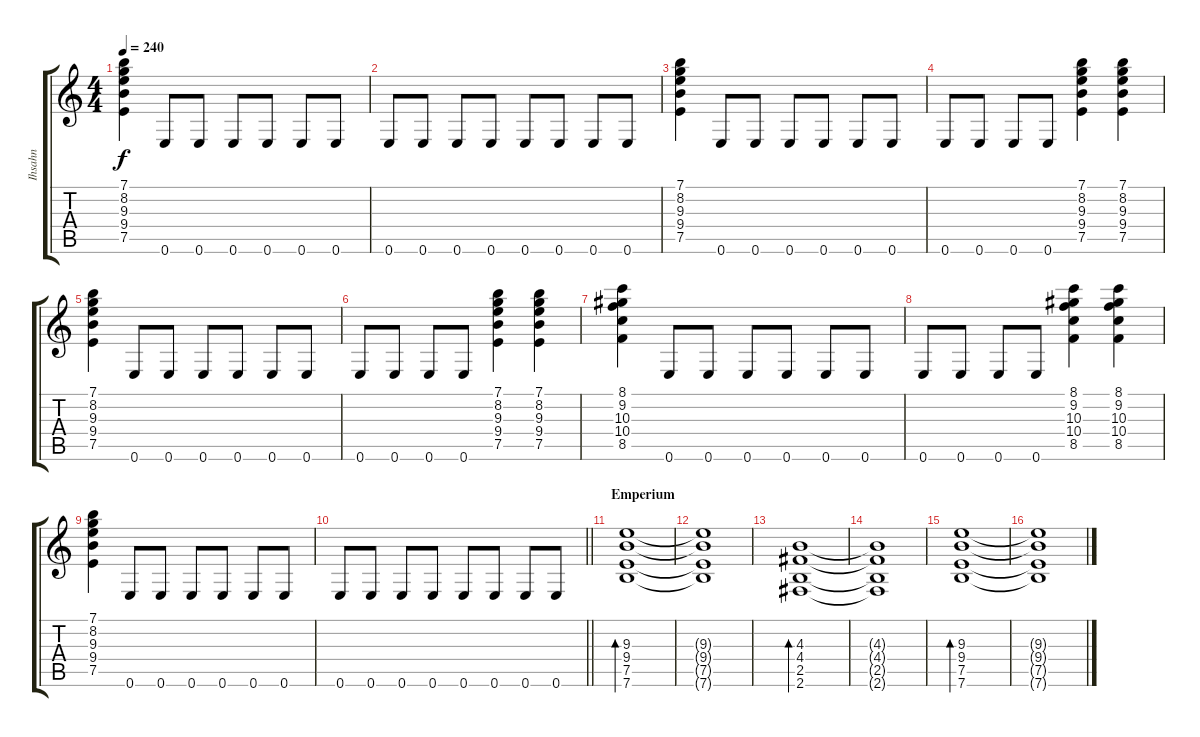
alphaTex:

\track ("Ihsahn" "Ihsahn") {instrument distortionguitar}
\staff {score tabs}
\tuning (E4 B3 G3 D3 A2 E2) {hide}
\ts (4 4)
\tempo 240
\clef g2
\ks c
(7.1 8.2 9.3 9.4 7.5).4{dy f} 0.6.8 0.6.8 0.6.8 0.6.8 0.6.8 0.6.8 |
0.6.8 0.6.8 0.6.8 0.6.8 0.6.8 0.6.8 0.6.8 0.6.8 |
(7.1 8.2 9.3 9.4 7.5).4 0.6.8 0.6.8 0.6.8 0.6.8 0.6.8 0.6.8 |
0.6.8 0.6.8 0.6.8 0.6.8 (7.1 8.2 9.3 9.4 7.5).4 (7.1 8.2 9.3 9.4 7.5).4 |
(7.1 8.2 9.3 9.4 7.5).4 0.6.8 0.6.8 0.6.8 0.6.8 0.6.8 0.6.8 |
0.6.8 0.6.8 0.6.8 0.6.8 (7.1 8.2 9.3 9.4 7.5).4 (7.1 8.2 9.3 9.4 7.5).4 |
(8.1 9.2 10.3 10.4 8.5).4 0.6.8 0.6.8 0.6.8 0.6.8 0.6.8 0.6.8 |
0.6.8 0.6.8 0.6.8 0.6.8 (8.1 9.2 10.3 10.4 8.5).4 (8.1 9.2 10.3 10.4 8.5).4 |
(7.1 8.2 9.3 9.4 7.5).4 0.6.8 0.6.8 0.6.8 0.6.8 0.6.8 0.6.8 |
\barLineRight lightlight
0.6.8 0.6.8 0.6.8 0.6.8 0.6.8 0.6.8 0.6.8 0.6.8 |
\section ("" "Emperium")
(9.3 9.4 7.5 7.6).1{bd 240} |
(9.3{t} 9.4{t} 7.5{t} 7.6{t}).1 |
(4.3 4.4 2.5 2.6).1{bd 240} |
(4.3{t} 4.4{t} 2.5{t} 2.6{t}).1 |
(9.3 9.4 7.5 7.6).1{bd 240} |
(9.3{t} 9.4{t} 7.5{t} 7.6{t}).1
